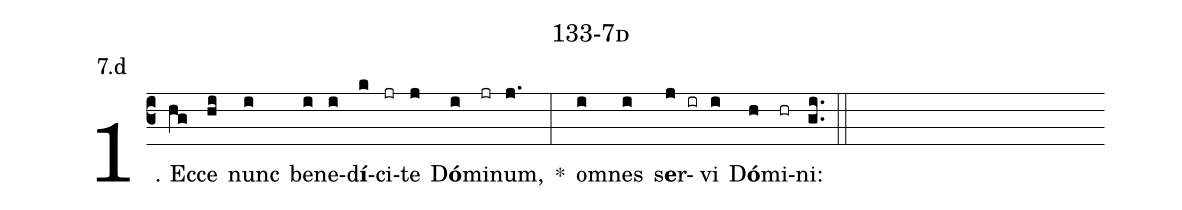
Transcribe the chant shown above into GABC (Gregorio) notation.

name: 133-7d;
annotation: 7.d;
%%
(c3)1. Ec(hg)ce(hi) nunc(i) be(i)ne(i)d<b>í</b>(k)ci(jr)te(j) D<b>ó</b>(i)mi(jr)num,(j.) *(:) om(i)nes(i) s<b>e</b>r(j ir)vi(i) D<b>ó</b>(h)mi(hr)ni:(gi..) (::)
